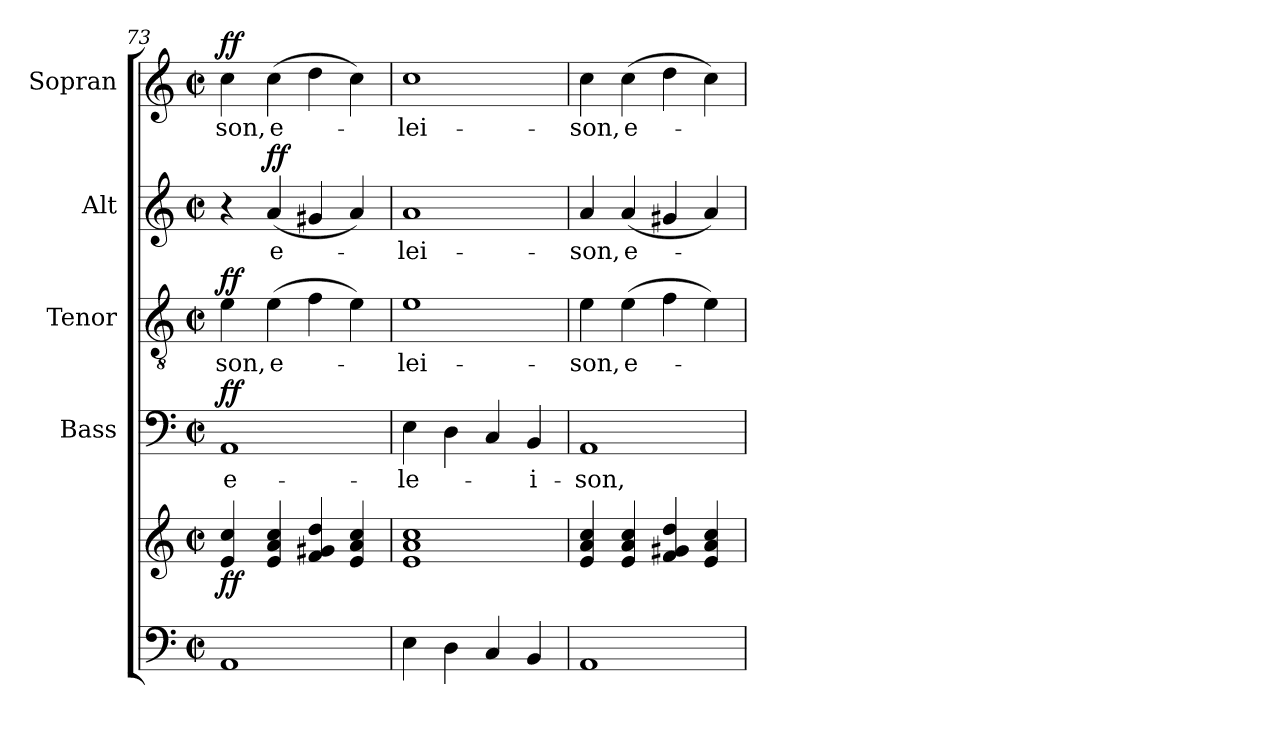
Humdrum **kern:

**kern	**kern	**dynam	**kern	**text	**dynam	**kern	**text	**dynam	**kern	**text	**dynam	**kern	**text	**dynam
*part5	*part5	*part5	*part4	*part4	*part4	*part3	*part3	*part3	*part2	*part2	*part2	*part1	*part1	*part1
*staff6	*staff5	*staff5/6	*staff4	*staff4	*staff4	*staff3	*staff3	*staff3	*staff2	*staff2	*staff2	*staff1	*staff1	*staff1
*	*	*	*I"Bass	*	*	*I"Tenor	*	*	*I"Alt	*	*	*I"Sopran	*	*
*	*	*	*I'B.	*	*	*I'T.	*	*	*I'A.	*	*	*I'S.	*	*
*clefF4	*clefG2	*	*clefF4	*	*	*clefGv2	*	*	*clefG2	*	*	*clefG2	*	*
*k[]	*k[]	*	*k[]	*	*	*k[]	*	*	*k[]	*	*	*k[]	*	*
*C:	*C:	*	*C:	*	*	*C:	*	*	*C:	*	*	*C:	*	*
*M2/2	*M2/2	*	*M2/2	*	*	*M2/2	*	*	*M2/2	*	*	*M2/2	*	*
*met(c|)	*met(c|)	*	*met(c|)	*	*	*met(c|)	*	*	*met(c|)	*	*	*met(c|)	*	*
=73	=73	=73	=73	=73	=73	=73	=73	=73	=73	=73	=73	=73	=73	=73
!	!	!LO:DY:b	!	!LO:LY:b	!LO:DY:a	!	!LO:LY:b	!LO:DY:a	!	!	!	!	!LO:LY:b	!LO:DY:a
1AA	4e/ 4cc/	ff	1AA	e-	ff	4e\	-son,	ff	4r	.	.	4cc\	-son,	ff
!	!	!	!	!	!	!	!LO:LY:b	!	!	!LO:LY:b	!LO:DY:a	!	!LO:LY:b	!
.	4e/ 4a/ 4cc/	.	.	.	.	(>4e\	e-	.	(<4a/	e-	ff	(>4cc\	e-	.
.	4f/ 4g#X/ 4dd/	.	.	.	.	4f\	.	.	4g#X/	.	.	4dd\	.	.
.	4e/ 4a/ 4cc/	.	.	.	.	4e\)	.	.	4a/)	.	.	4cc\)	.	.
=74	=74	=74	=74	=74	=74	=74	=74	=74	=74	=74	=74	=74	=74	=74
!	!	!	!	!LO:LY:b	!	!	!LO:LY:b	!	!	!LO:LY:b	!	!	!LO:LY:b	!
4E\	1e 1a 1cc	.	4E\	-le-	.	1e	-lei-	.	1a	-lei-	.	1cc	-lei-	.
4D\	.	.	4D\	.	.	.	.	.	.	.	.	.	.	.
4C/	.	.	4C/	.	.	.	.	.	.	.	.	.	.	.
!	!	!	!	!LO:LY:b	!	!	!	!	!	!	!	!	!	!
4BB/	.	.	4BB/	-i-	.	.	.	.	.	.	.	.	.	.
=75	=75	=75	=75	=75	=75	=75	=75	=75	=75	=75	=75	=75	=75	=75
!	!	!	!	!LO:LY:b	!	!	!LO:LY:b	!	!	!LO:LY:b	!	!	!LO:LY:b	!
1AA	4e/ 4a/ 4cc/	.	1AA	-son,	.	4e\	-son,	.	4a/	-son,	.	4cc\	-son,	.
!	!	!	!	!	!	!	!LO:LY:b	!	!	!LO:LY:b	!	!	!LO:LY:b	!
.	4e/ 4a/ 4cc/	.	.	.	.	(>4e\	e-	.	(<4a/	e-	.	(>4cc\	e-	.
.	4f/ 4g#X/ 4dd/	.	.	.	.	4f\	.	.	4g#X/	.	.	4dd\	.	.
.	4e/ 4a/ 4cc/	.	.	.	.	4e\)	.	.	4a/)	.	.	4cc\)	.	.
=	=	=	=	=	=	=	=	=	=	=	=	=	=	=
*-	*-	*-	*-	*-	*-	*-	*-	*-	*-	*-	*-	*-	*-	*-
